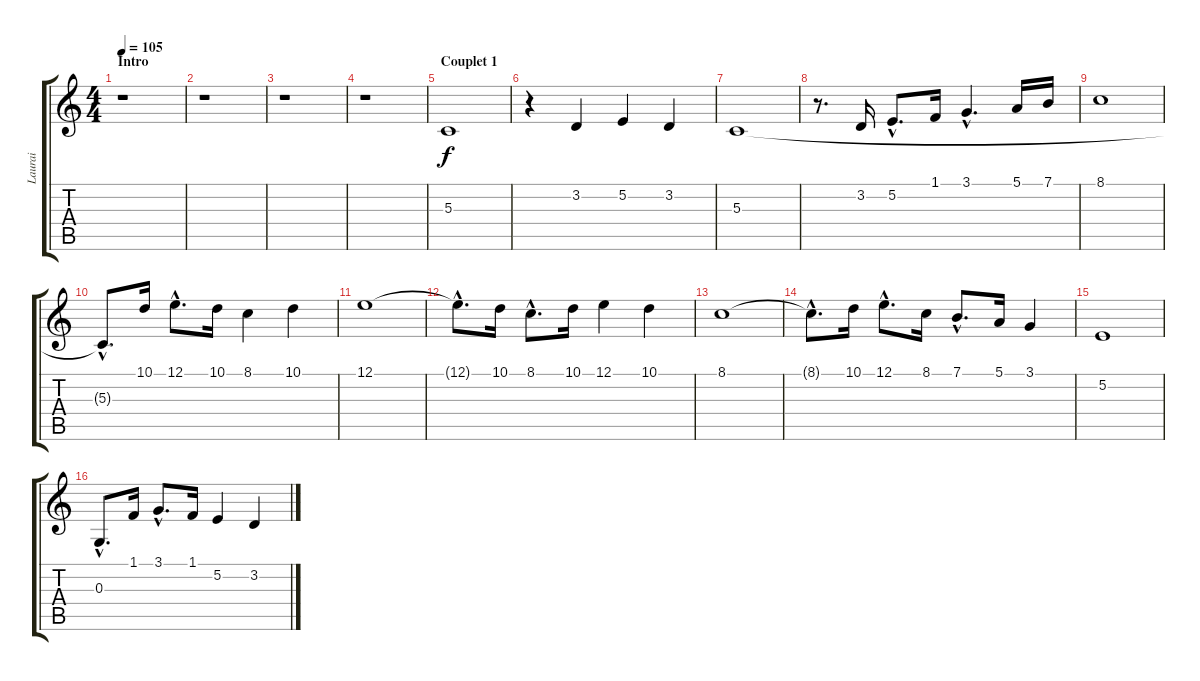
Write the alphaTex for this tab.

\track ("Laurai" "Laurai") {instrument oboe}
\staff {score tabs}
\tuning (E4 B3 G3 D3 A2 E2) {hide}
\ts (4 4)
\section ("" "Intro")
\tempo 105
\clef g2
\ks c
r.1{dy f volume 16 instrument oboe} |
r.1 |
r.1 |
r.1 |
\section ("" "Couplet 1")
5.3.1 |
r.4 3.2.4 5.2.4 3.2.4 |
5.3.1 |
r.8{d} 3.2.16 5.2{hac}.8{d} 1.1.16 3.1{hac}.4{d} 5.1.16 7.1.16 |
8.1.1 |
5.3{hac t}.8{d} 10.1.16 12.1{hac}.8{d} 10.1.16 8.1.4 10.1.4 |
12.1.1 |
12.1{hac t}.8{d} 10.1.16 8.1{hac}.8{d} 10.1.16 12.1.4 10.1.4 |
8.1.1 |
8.1{hac t}.8{d} 10.1.16 12.1{hac}.8{d} 8.1.16 7.1{hac}.8{d} 5.1.16 3.1.4 |
5.2.1 |
0.3{hac}.8{d} 1.1.16 3.1{hac}.8{d} 1.1.16 5.2.4 3.2.4
